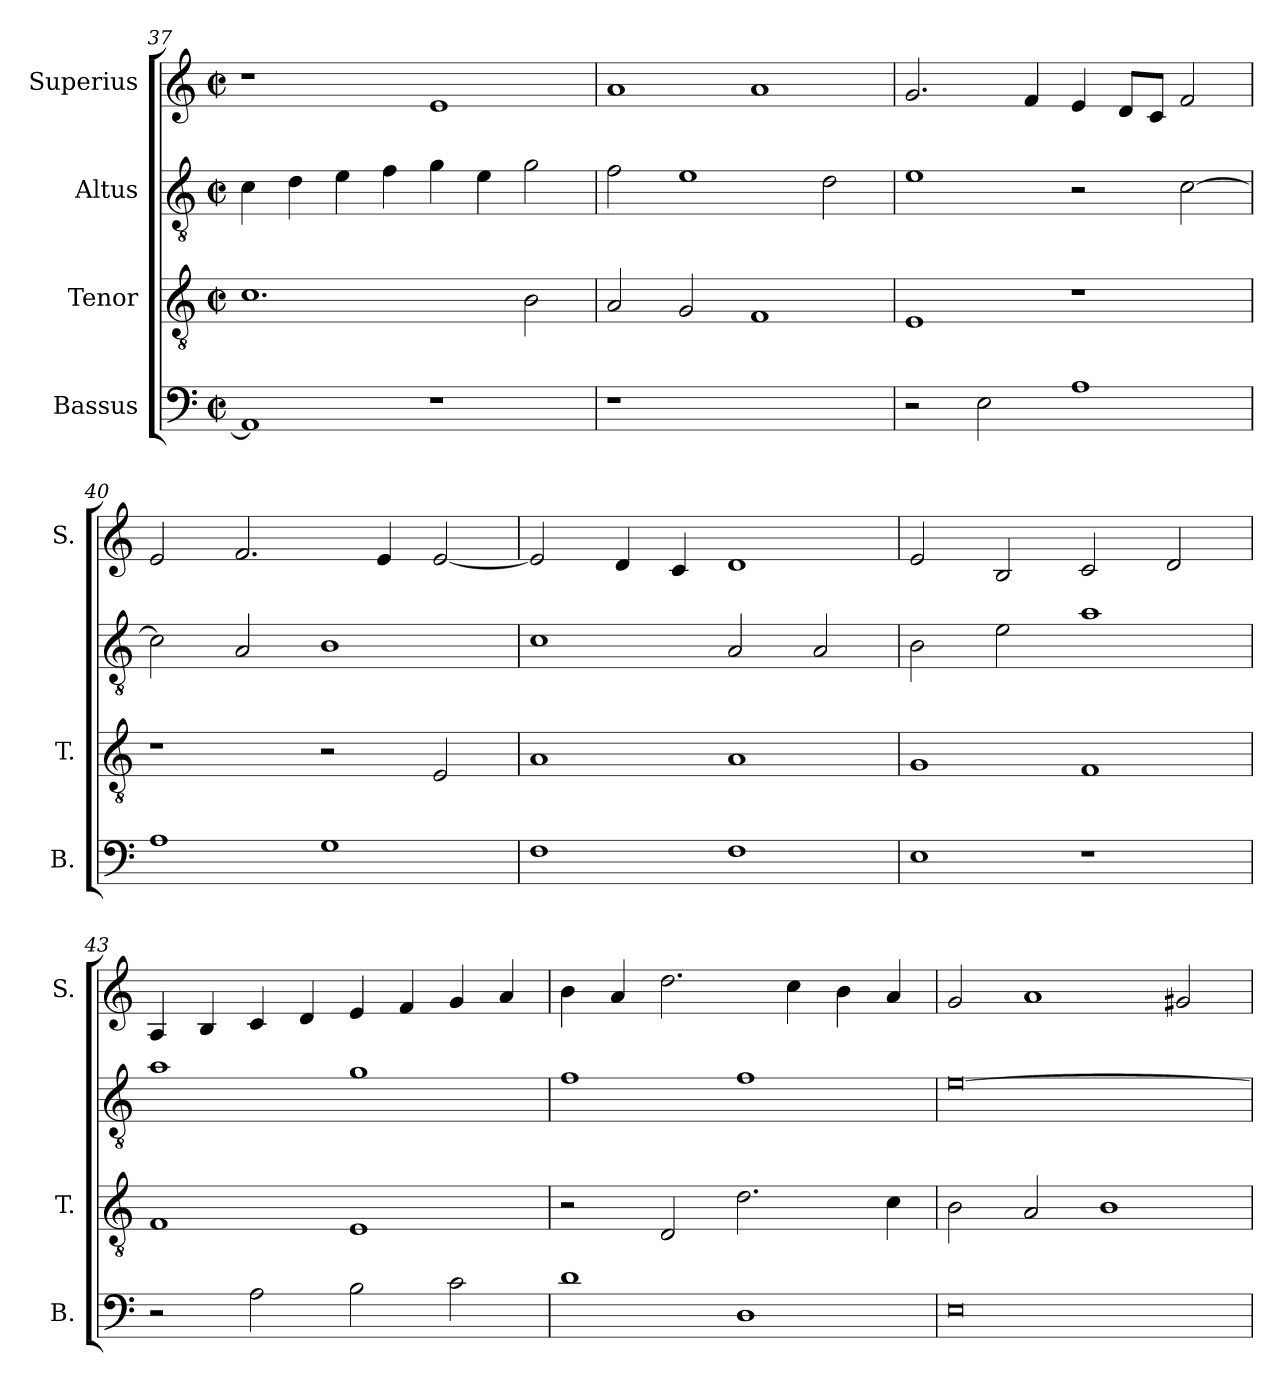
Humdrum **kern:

**kern	**kern	**kern	**kern
*part4	*part3	*part2	*part1
*staff4	*staff3	*staff2	*staff1
*I"Bassus	*I"Tenor	*I"Altus	*I"Superius
*I'B.	*I'T.	*	*I'S.
*clefF4	*clefGv2	*clefGv2	*clefG2
*	*ITrd7c12	*ITrd7c12	*
*k[]	*k[]	*k[]	*k[]
*C:	*C:	*C:	*C:
*M2/2	*M2/2	*M2/2	*M2/2
*met(c|)	*met(c|)	*met(c|)	*met(c|)
=37	=37	=37	=37
1AAi]	1.Ci	4Ci\	1r
.	.	4Di\	.
.	.	4Ei\	.
.	.	4Fi\	.
1r	.	4Gi\	1ei
.	.	4Ei\	.
.	2BBi\	2Gi\	.
=38	=38	=38	=38
!LO:N:vis=1	!	!	!
1r	2AAi/	2Fi\	1ai
.	2GGi/	1Ei	.
1ryy	1FFi	.	1ai
.	.	2Di\	.
=39	=39	=39	=39
2r	1EEi	1Ei	2.gi/
2Ei\	.	.	.
.	.	.	4fi/
1Ai	1r	2r	4ei/
.	.	.	8di/L
.	.	.	8ci/J
.	.	[>2Ci\	2fi/
!!LO:LB:g=z
=40	=40	=40	=40
1Ai	1r	2Ci\]	2ei/
.	.	2AAi/	2.fi/
1Gi	2r	1BBi	.
.	.	.	4ei/
.	2EEi/	.	[<2ei/
=41	=41	=41	=41
1Fi	1AAi	1Ci	2ei/]
.	.	.	4di/
.	.	.	4ci/
1Fi	1AAi	2AAi/	1di
.	.	2AAi/	.
=42	=42	=42	=42
1Ei	1GGi	2BBi\	2ei/
.	.	2Ei\	2Bi/
1r	1FFi	1Ai	2ci/
.	.	.	2di/
=43	=43	=43	=43
2r	1FFi	1Ai	4Ai/
.	.	.	4Bi/
2Ai\	.	.	4ci/
.	.	.	4di/
2Bi\	1EEi	1Gi	4ei/
.	.	.	4fi/
2ci\	.	.	4gi/
.	.	.	4ai/
!!LO:LB:g=z
=44	=44	=44	=44
1di	2r	1Fi	4bi\
.	.	.	4ai/
.	2DDi/	.	2.ddi\
1Di	2.Di\	1Fi	.
.	.	.	4cci\
.	.	.	4bi\
.	4Ci\	.	4ai/
=45	=45	=45	=45
0Ei	2BBi\	[>0Ei	2gi/
.	2AAi/	.	1ai
.	1BBi	.	.
.	.	.	2g#Xi/
=	=	=	=
*-	*-	*-	*-
